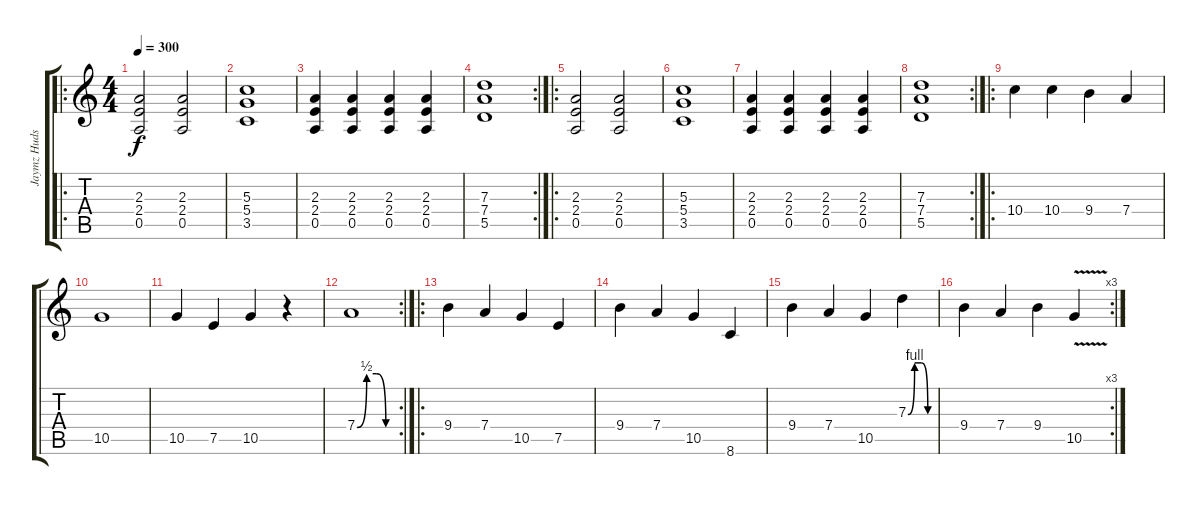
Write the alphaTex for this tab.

\track ("Jaymz Hudson" "Jaymz Huds") {instrument distortionguitar}
\staff {score tabs}
\tuning (E4 B3 G3 D3 A2 E2) {hide}
\ro
\ts (4 4)
\tempo 300
\clef g2
\ks c
(2.3 2.4 0.5).2{dy f} (2.3 2.4 0.5).2 |
(5.3 5.4 3.5).1 |
(2.3 2.4 0.5).4 (2.3 2.4 0.5).4 (2.3 2.4 0.5).4 (2.3 2.4 0.5).4 |
\rc 2
(7.3 7.4 5.5).1 |
\ro
(2.3 2.4 0.5).2 (2.3 2.4 0.5).2 |
(5.3 5.4 3.5).1 |
(2.3 2.4 0.5).4 (2.3 2.4 0.5).4 (2.3 2.4 0.5).4 (2.3 2.4 0.5).4 |
\rc 2
(7.3 7.4 5.5).1 |
\ro
10.4.4 10.4.4 9.4.4 7.4.4 |
10.5.1 |
10.5.4 7.5.4 10.5.4 r.4 |
\rc 2
7.4{be (custom 0 0 15 2 30 2 45 0 60 0)}.1 |
\ro
9.4.4 7.4.4 10.5.4 7.5.4 |
9.4.4 7.4.4 10.5.4 8.6.4 |
9.4.4 7.4.4 10.5.4 7.3{be (custom 0 0 15 4 30 4 45 0 60 0)}.4 |
\rc 3
9.4.4 7.4.4 9.4.4 10.5{v}.4
